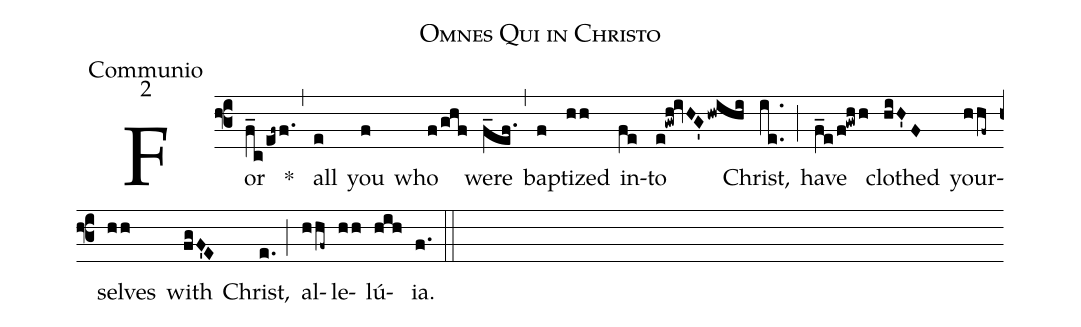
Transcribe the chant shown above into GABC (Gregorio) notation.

name:Omnes Qui in Christo;
office-part:Communio;
mode:2;
%%
annotation: Comm
annotation: 2
%%
(f3) For(f_c/ef~f.) *(,) all(e) you(f) who(f/ghf) were(f_ef.) (,) ba(f)ptized(hh) in(fe)to(e!gwh!ivHG'/!hwihi) Christ,(ie..) (;) have(f_e/f!gwhh) clothed(hiH'F) your(hhf~)selves(hh) with(fgF'E) Christ,(e.) (;) al(hhf~)le(hh)lú(hih){ia}.(f.) (::)
